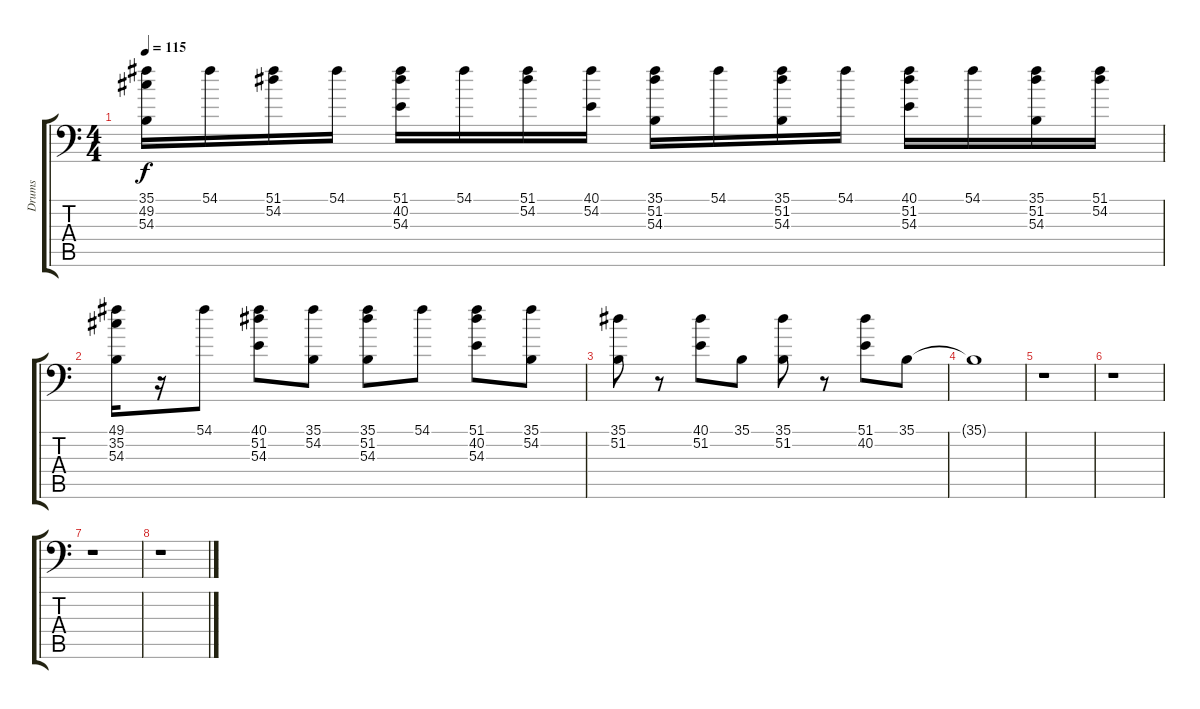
\track ("Drums" "Drums") {instrument acousticgrandpiano}
\staff {score tabs}
\tuning (C-1 C-1 C-1 C-1 C-1 C-1) {hide}
\ts (4 4)
\tempo 115
\clef f4
\ks c
(35.1 49.2 54.3).16{dy f} 54.1.16 (51.1 54.2).16 54.1.16 (51.1 40.2 54.3).16 54.1.16 (51.1 54.2).16 (40.1 54.2).16 (35.1 51.2 54.3).16 54.1.16 (35.1 51.2 54.3).16 54.1.16 (40.1 51.2 54.3).16 54.1.16 (35.1 51.2 54.3).16 (51.1 54.2).16 |
(49.1 35.2 54.3).16 r.16 54.1.8 (40.1 51.2 54.3).8 (35.1 54.2).8 (35.1 51.2 54.3).8 54.1.8 (51.1 40.2 54.3).8 (35.1 54.2).8 |
(35.1 51.2).8 r.8 (40.1 51.2).8 35.1.8 (35.1 51.2).8 r.8 (51.1 40.2).8 35.1.8 |
35.1{t}.1 |
r.1 |
r.1 |
r.1 |
r.1
